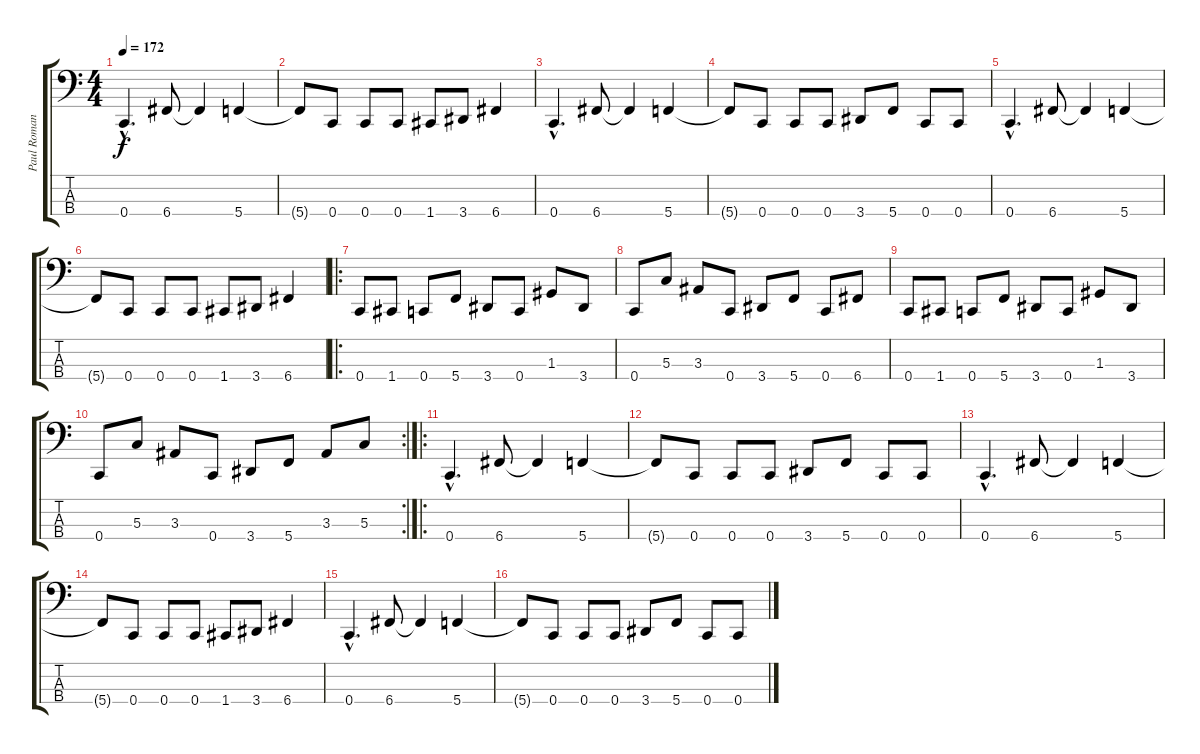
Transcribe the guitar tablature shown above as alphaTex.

\track ("Paul Romanko" "Paul Roman") {instrument electricbassfinger}
\staff {score tabs}
\tuning (F2 C2 G1 C1) {hide}
\ts (4 4)
\tempo 172
\clef f4
\ks c
0.4{hac}.4{d dy f} 6.4.8 6.4{t}.4 5.4.4 |
5.4{t}.8 0.4.8 0.4.8 0.4.8 1.4.8 3.4.8 6.4.4 |
0.4{hac}.4{d} 6.4.8 6.4{t}.4 5.4.4 |
5.4{t}.8 0.4.8 0.4.8 0.4.8 3.4.8 5.4.8 0.4.8 0.4.8 |
0.4{hac}.4{d} 6.4.8 6.4{t}.4 5.4.4 |
5.4{t}.8 0.4.8 0.4.8 0.4.8 1.4.8 3.4.8 6.4.4 |
\ro
0.4.8 1.4.8 0.4.8 5.4.8 3.4.8 0.4.8 1.3.8 3.4.8 |
0.4.8 5.3.8 3.3.8 0.4.8 3.4.8 5.4.8 0.4.8 6.4.8 |
0.4.8 1.4.8 0.4.8 5.4.8 3.4.8 0.4.8 1.3.8 3.4.8 |
\rc 2
0.4.8 5.3.8 3.3.8 0.4.8 3.4.8 5.4.8 3.3.8 5.3.8 |
\ro
0.4{hac}.4{d} 6.4.8 6.4{t}.4 5.4.4 |
5.4{t}.8 0.4.8 0.4.8 0.4.8 3.4.8 5.4.8 0.4.8 0.4.8 |
0.4{hac}.4{d} 6.4.8 6.4{t}.4 5.4.4 |
5.4{t}.8 0.4.8 0.4.8 0.4.8 1.4.8 3.4.8 6.4.4 |
0.4{hac}.4{d} 6.4.8 6.4{t}.4 5.4.4 |
5.4{t}.8 0.4.8 0.4.8 0.4.8 3.4.8 5.4.8 0.4.8 0.4.8
